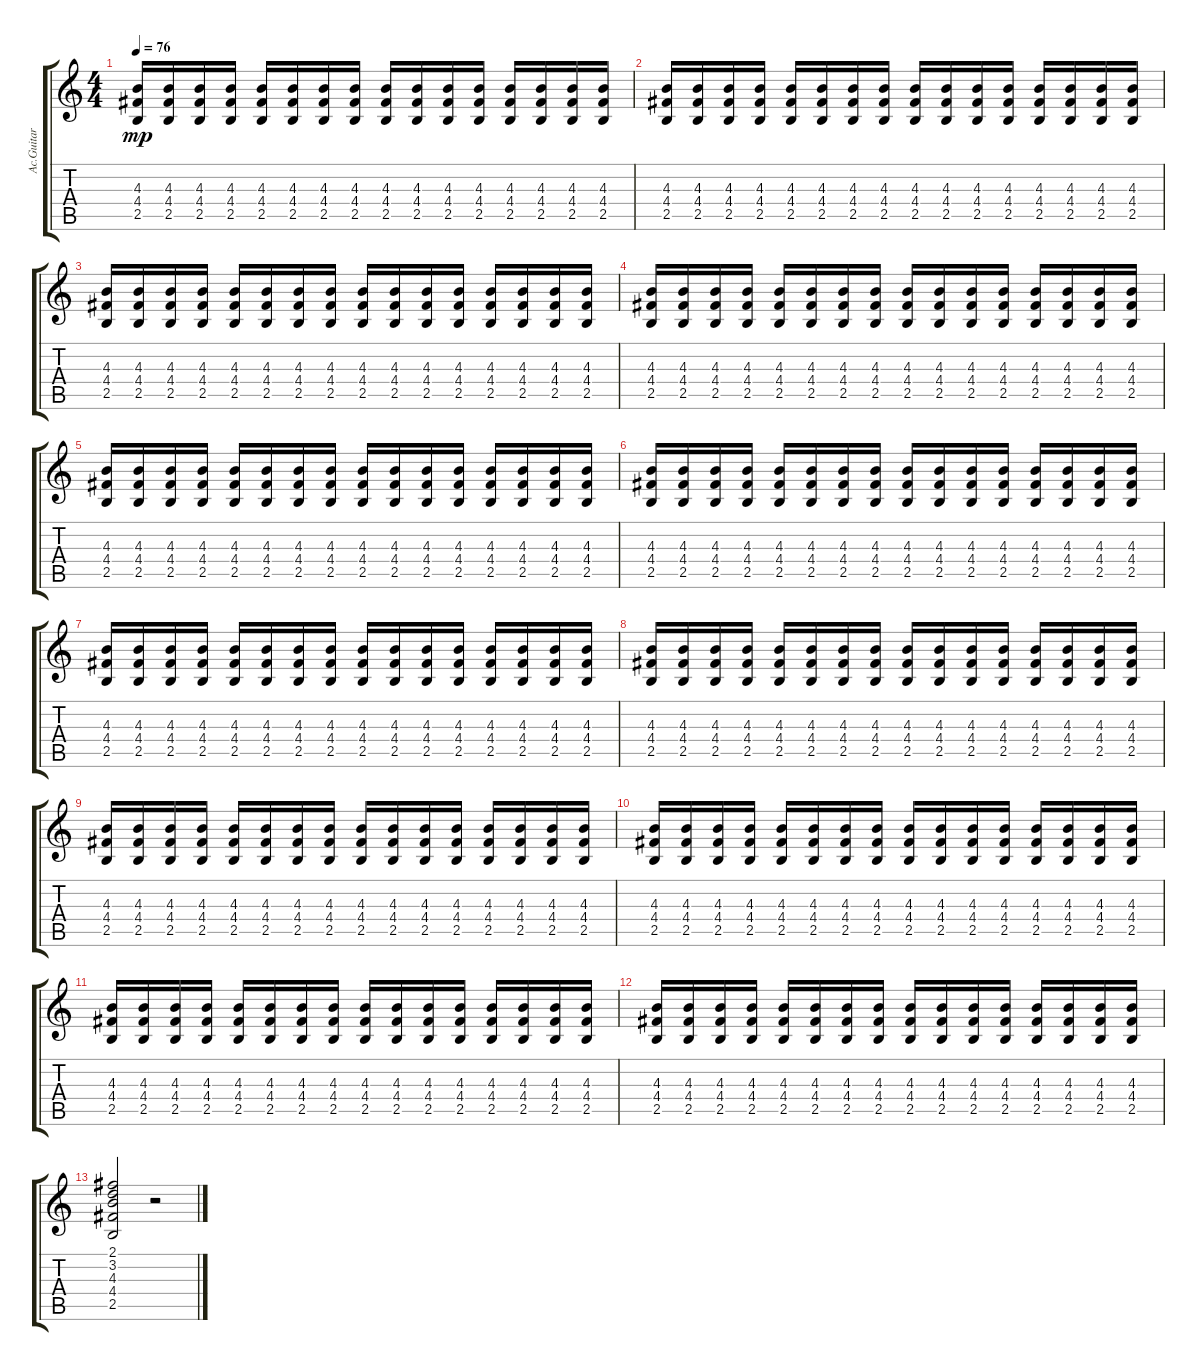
\track ("Ac.Guitar II" "Ac.Guitar ") {instrument acousticguitarsteel}
\staff {score tabs}
\tuning (E4 B3 G3 D3 A2 E2) {hide}
\ts (4 4)
\tempo 76
\clef g2
\ks c
(4.3 4.4 2.5).16{dy mp} (4.3 4.4 2.5).16 (4.3 4.4 2.5).16 (4.3 4.4 2.5).16 (4.3 4.4 2.5).16 (4.3 4.4 2.5).16 (4.3 4.4 2.5).16 (4.3 4.4 2.5).16 (4.3 4.4 2.5).16 (4.3 4.4 2.5).16 (4.3 4.4 2.5).16 (4.3 4.4 2.5).16 (4.3 4.4 2.5).16 (4.3 4.4 2.5).16 (4.3 4.4 2.5).16 (4.3 4.4 2.5).16 |
(4.3 4.4 2.5).16 (4.3 4.4 2.5).16 (4.3 4.4 2.5).16 (4.3 4.4 2.5).16 (4.3 4.4 2.5).16 (4.3 4.4 2.5).16 (4.3 4.4 2.5).16 (4.3 4.4 2.5).16 (4.3 4.4 2.5).16 (4.3 4.4 2.5).16 (4.3 4.4 2.5).16 (4.3 4.4 2.5).16 (4.3 4.4 2.5).16 (4.3 4.4 2.5).16 (4.3 4.4 2.5).16 (4.3 4.4 2.5).16 |
(4.3 4.4 2.5).16 (4.3 4.4 2.5).16 (4.3 4.4 2.5).16 (4.3 4.4 2.5).16 (4.3 4.4 2.5).16 (4.3 4.4 2.5).16 (4.3 4.4 2.5).16 (4.3 4.4 2.5).16 (4.3 4.4 2.5).16 (4.3 4.4 2.5).16 (4.3 4.4 2.5).16 (4.3 4.4 2.5).16 (4.3 4.4 2.5).16 (4.3 4.4 2.5).16 (4.3 4.4 2.5).16 (4.3 4.4 2.5).16 |
(4.3 4.4 2.5).16 (4.3 4.4 2.5).16 (4.3 4.4 2.5).16 (4.3 4.4 2.5).16 (4.3 4.4 2.5).16 (4.3 4.4 2.5).16 (4.3 4.4 2.5).16 (4.3 4.4 2.5).16 (4.3 4.4 2.5).16 (4.3 4.4 2.5).16 (4.3 4.4 2.5).16 (4.3 4.4 2.5).16 (4.3 4.4 2.5).16 (4.3 4.4 2.5).16 (4.3 4.4 2.5).16 (4.3 4.4 2.5).16 |
(4.3 4.4 2.5).16 (4.3 4.4 2.5).16 (4.3 4.4 2.5).16 (4.3 4.4 2.5).16 (4.3 4.4 2.5).16 (4.3 4.4 2.5).16 (4.3 4.4 2.5).16 (4.3 4.4 2.5).16 (4.3 4.4 2.5).16 (4.3 4.4 2.5).16 (4.3 4.4 2.5).16 (4.3 4.4 2.5).16 (4.3 4.4 2.5).16 (4.3 4.4 2.5).16 (4.3 4.4 2.5).16 (4.3 4.4 2.5).16 |
(4.3 4.4 2.5).16 (4.3 4.4 2.5).16 (4.3 4.4 2.5).16 (4.3 4.4 2.5).16 (4.3 4.4 2.5).16 (4.3 4.4 2.5).16 (4.3 4.4 2.5).16 (4.3 4.4 2.5).16 (4.3 4.4 2.5).16 (4.3 4.4 2.5).16 (4.3 4.4 2.5).16 (4.3 4.4 2.5).16 (4.3 4.4 2.5).16 (4.3 4.4 2.5).16 (4.3 4.4 2.5).16 (4.3 4.4 2.5).16 |
(4.3 4.4 2.5).16 (4.3 4.4 2.5).16 (4.3 4.4 2.5).16 (4.3 4.4 2.5).16 (4.3 4.4 2.5).16 (4.3 4.4 2.5).16 (4.3 4.4 2.5).16 (4.3 4.4 2.5).16 (4.3 4.4 2.5).16 (4.3 4.4 2.5).16 (4.3 4.4 2.5).16 (4.3 4.4 2.5).16 (4.3 4.4 2.5).16 (4.3 4.4 2.5).16 (4.3 4.4 2.5).16 (4.3 4.4 2.5).16 |
(4.3 4.4 2.5).16 (4.3 4.4 2.5).16 (4.3 4.4 2.5).16 (4.3 4.4 2.5).16 (4.3 4.4 2.5).16 (4.3 4.4 2.5).16 (4.3 4.4 2.5).16 (4.3 4.4 2.5).16 (4.3 4.4 2.5).16 (4.3 4.4 2.5).16 (4.3 4.4 2.5).16 (4.3 4.4 2.5).16 (4.3 4.4 2.5).16 (4.3 4.4 2.5).16 (4.3 4.4 2.5).16 (4.3 4.4 2.5).16 |
(4.3 4.4 2.5).16 (4.3 4.4 2.5).16 (4.3 4.4 2.5).16 (4.3 4.4 2.5).16 (4.3 4.4 2.5).16 (4.3 4.4 2.5).16 (4.3 4.4 2.5).16 (4.3 4.4 2.5).16 (4.3 4.4 2.5).16 (4.3 4.4 2.5).16 (4.3 4.4 2.5).16 (4.3 4.4 2.5).16 (4.3 4.4 2.5).16 (4.3 4.4 2.5).16 (4.3 4.4 2.5).16 (4.3 4.4 2.5).16 |
(4.3 4.4 2.5).16 (4.3 4.4 2.5).16 (4.3 4.4 2.5).16 (4.3 4.4 2.5).16 (4.3 4.4 2.5).16 (4.3 4.4 2.5).16 (4.3 4.4 2.5).16 (4.3 4.4 2.5).16 (4.3 4.4 2.5).16 (4.3 4.4 2.5).16 (4.3 4.4 2.5).16 (4.3 4.4 2.5).16 (4.3 4.4 2.5).16 (4.3 4.4 2.5).16 (4.3 4.4 2.5).16 (4.3 4.4 2.5).16 |
(4.3 4.4 2.5).16{volume 11} (4.3 4.4 2.5).16{volume 10} (4.3 4.4 2.5).16{volume 10} (4.3 4.4 2.5).16{volume 10} (4.3 4.4 2.5).16{volume 10} (4.3 4.4 2.5).16{volume 10} (4.3 4.4 2.5).16 (4.3 4.4 2.5).16{volume 9} (4.3 4.4 2.5).16 (4.3 4.4 2.5).16{volume 9} (4.3 4.4 2.5).16 (4.3 4.4 2.5).16 (4.3 4.4 2.5).16{volume 8} (4.3 4.4 2.5).16 (4.3 4.4 2.5).16{volume 8} (4.3 4.4 2.5).16{volume 8} |
(4.3 4.4 2.5).16 (4.3 4.4 2.5).16{volume 8} (4.3 4.4 2.5).16{volume 7} (4.3 4.4 2.5).16{volume 7} (4.3 4.4 2.5).16{volume 7} (4.3 4.4 2.5).16{volume 6} (4.3 4.4 2.5).16{volume 5} (4.3 4.4 2.5).16{volume 5} (4.3 4.4 2.5).16{volume 4} (4.3 4.4 2.5).16{volume 4} (4.3 4.4 2.5).16{volume 3} (4.3 4.4 2.5).16{volume 3} (4.3 4.4 2.5).16{volume 3} (4.3 4.4 2.5).16{volume 3} (4.3 4.4 2.5).16{volume 2} (4.3 4.4 2.5).16{volume 2} |
(2.1 3.2 4.3 4.4 2.5).2{volume 2} r.2
